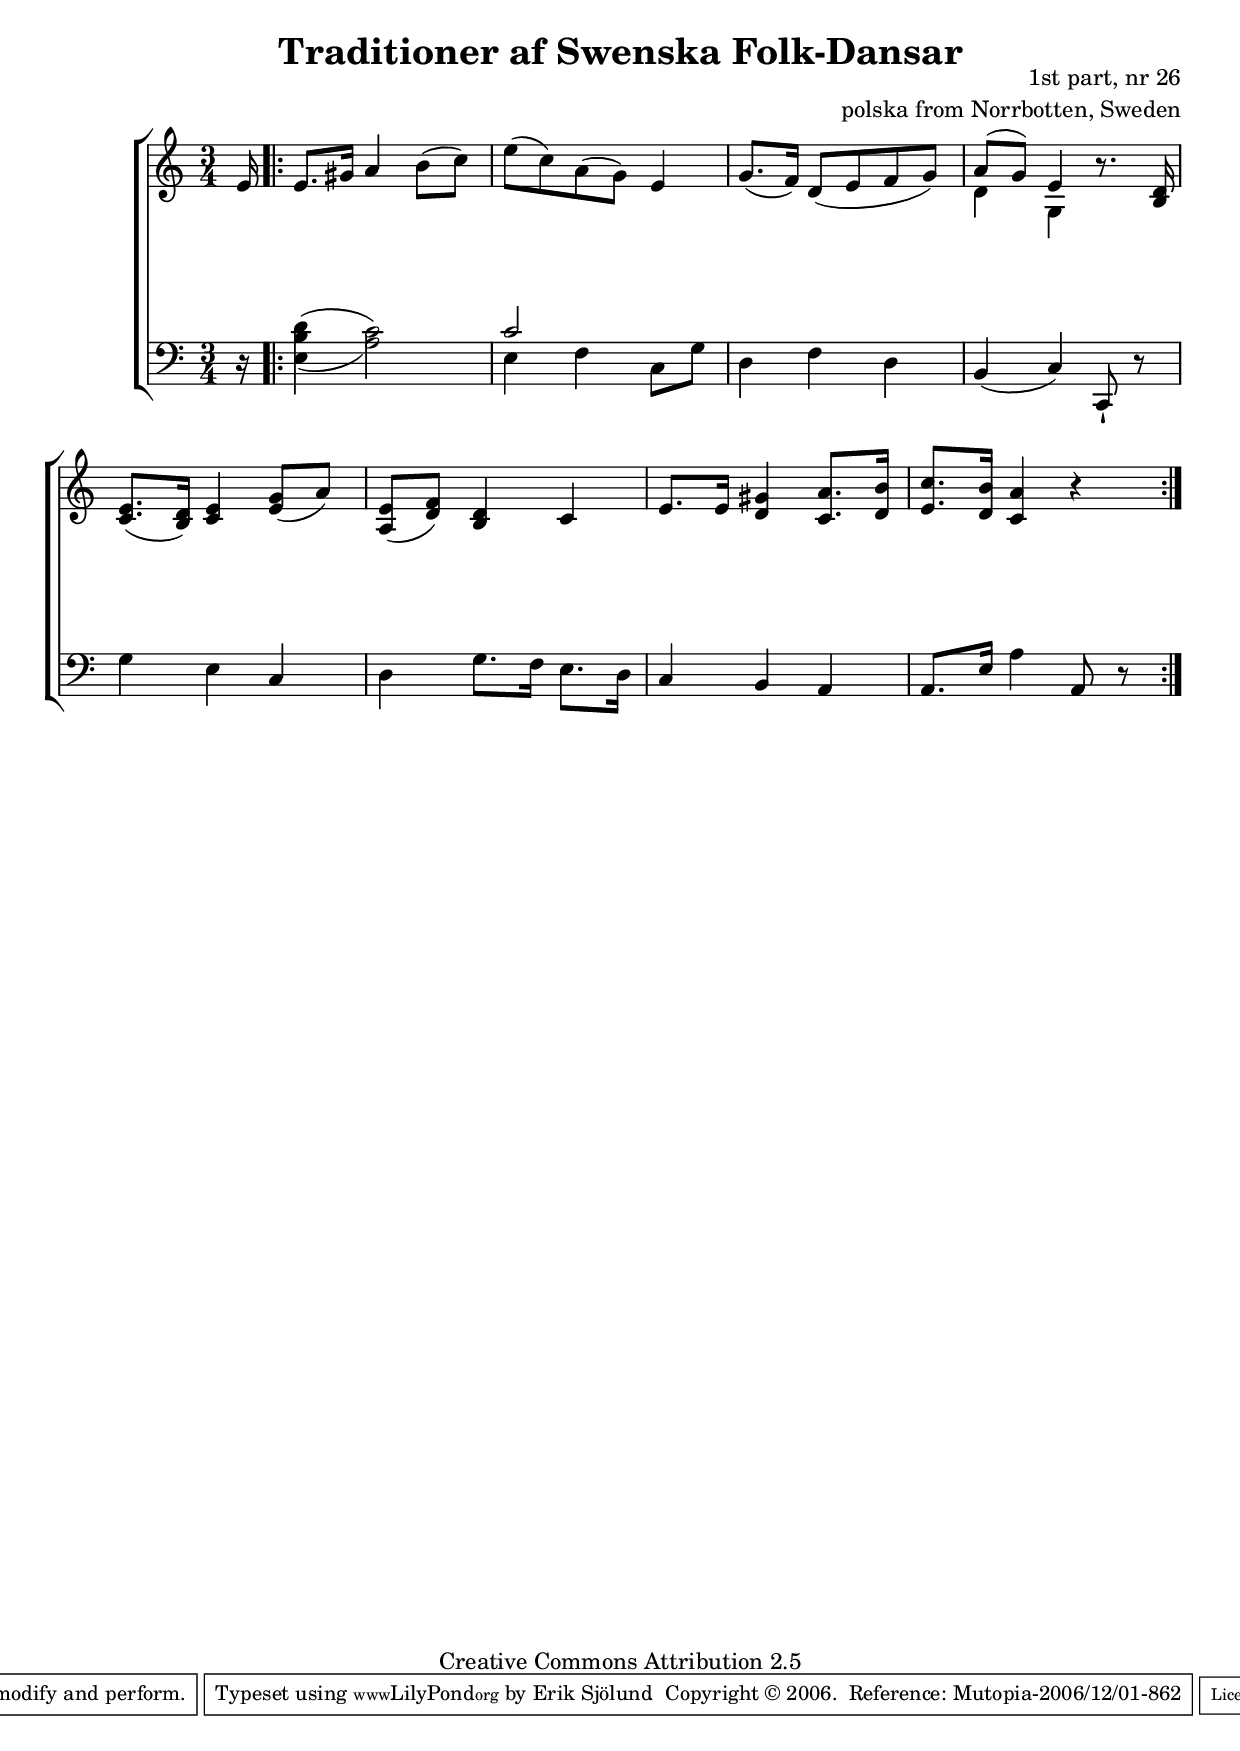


\header {
    title = "Traditioner af Swenska Folk-Dansar"
    opus = \markup {
         \column  {
          \right-align  "1st part, nr 26"
   \right-align "polska from Norrbotten, Sweden" 
}
 } 
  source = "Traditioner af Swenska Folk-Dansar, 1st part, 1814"



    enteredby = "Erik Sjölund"
				% mutopia headers.

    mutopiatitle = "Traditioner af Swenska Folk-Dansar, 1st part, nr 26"

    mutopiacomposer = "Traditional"
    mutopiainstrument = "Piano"
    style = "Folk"
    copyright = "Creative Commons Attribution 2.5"
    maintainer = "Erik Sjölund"
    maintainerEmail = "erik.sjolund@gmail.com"




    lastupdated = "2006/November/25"
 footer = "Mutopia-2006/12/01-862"
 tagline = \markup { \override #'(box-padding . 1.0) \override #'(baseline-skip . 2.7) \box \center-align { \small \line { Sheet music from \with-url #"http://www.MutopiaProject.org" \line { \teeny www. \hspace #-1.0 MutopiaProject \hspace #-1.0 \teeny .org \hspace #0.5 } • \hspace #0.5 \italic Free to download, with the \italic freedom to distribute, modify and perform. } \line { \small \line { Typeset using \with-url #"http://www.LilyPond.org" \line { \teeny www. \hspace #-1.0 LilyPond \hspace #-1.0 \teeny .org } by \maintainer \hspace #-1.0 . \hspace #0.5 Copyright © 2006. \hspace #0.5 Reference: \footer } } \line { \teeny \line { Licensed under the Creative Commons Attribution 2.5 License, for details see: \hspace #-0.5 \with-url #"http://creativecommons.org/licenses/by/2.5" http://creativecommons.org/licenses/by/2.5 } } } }
  }




     \version "2.8.5"









global={
  \key a \minor
  \time 3/4
}
    
upper = {
  \global
\partial 16 e'16
  \repeat volta 2 
{
 	e'8. gis'16 a'4 b'8( c'') |
	e''( c'') a'( g') e'4 |
	g'8.( f'16) d'8( e' f' g') |
<< { 	a'( g') e'4 } \\ {  d'4 g4 } >>  r8. <b d'>16 |
%5
	<c' e'>8.( <b d'>16) <c' e'>4 <e' g'>8( a') |
	<a e'>( <d' f'> ) <b d'>4 c' |
	e'8. e'16 <d' gis'>4 <c' a'>8. <d' b'>16 |
	<e' c''>8. <d' b'>16 <c' a'>4 r
  }

}

lower = {
  \global \clef bass
\partial 16 r16 
  \repeat volta 2 
{
\once  \set doubleSlurs = ##t	<e b d'>4( <a c'>2) |
	<< {  c'2  } \\ { e4 f }  >> c8 g |
	d4 f d |
	b,( c) c,8 \staccatissimo r |
%5
	g4 e c |
	d g8. f16 e8. d16 |
	c4 b, a, |
	a,8. e16 a4 a,8 r 
  }
}
    
dynamics = { 
\partial 16 s16
  \repeat volta 2 { s2.*8 }
}
  



\score {
  \new PianoStaff \with{systemStartDelimiter = #'SystemStartBracket } <<
    \new Staff = "upper" \upper
    \new Dynamics = "dynamics" \dynamics
    \new Staff = "lower" <<
      \clef bass
      \lower
    >>
  >>

  \layout {
    \context {
      \type "Engraver_group"
      \name Dynamics
      \alias Voice % So that \cresc works, for example.
      \consists "Output_property_engraver"
%      \override VerticalAxisGroup #'minimum-Y-extent = #'(-1 . 1)
      \consists "Piano_pedal_engraver"
      \consists "Script_engraver"
      \consists "Dynamic_engraver"
      \consists "Text_engraver"
      \override TextScript #'font-size = #2
      \override TextScript #'font-shape = #'italic

      \override DynamicText #'extra-offset = #'(0 . 2.5)
      \override Hairpin #'extra-offset = #'(0 . 2.5)


      \consists "Skip_event_swallow_translator"
      \consists "Axis_group_engraver"
    }
    \context {\Score \remove "Bar_number_engraver"}
    \context {
      \PianoStaff
      \accepts Dynamics
   \override VerticalAlignment #'forced-distance = #7
  \override SpanBar #'transparent = ##t

    }
  }
}

          


mididynamics = { \dynamics } 
midiupper = { \upper }
midilower = { \lower }

          




\score {
  \unfoldRepeats
  \new PianoStaff <<
    \new Staff = "upper" <<  \midiupper  \mididynamics >>
    \new Staff = "lower" <<  \midilower  \mididynamics >>
  >>
  \midi {
    \context {
      \type "Performer_group"
      \name Dynamics
      \consists "Piano_pedal_performer"
    }
    \context {
      \PianoStaff
      \accepts Dynamics
    }
 \tempo 4=100    
  }
}






  



